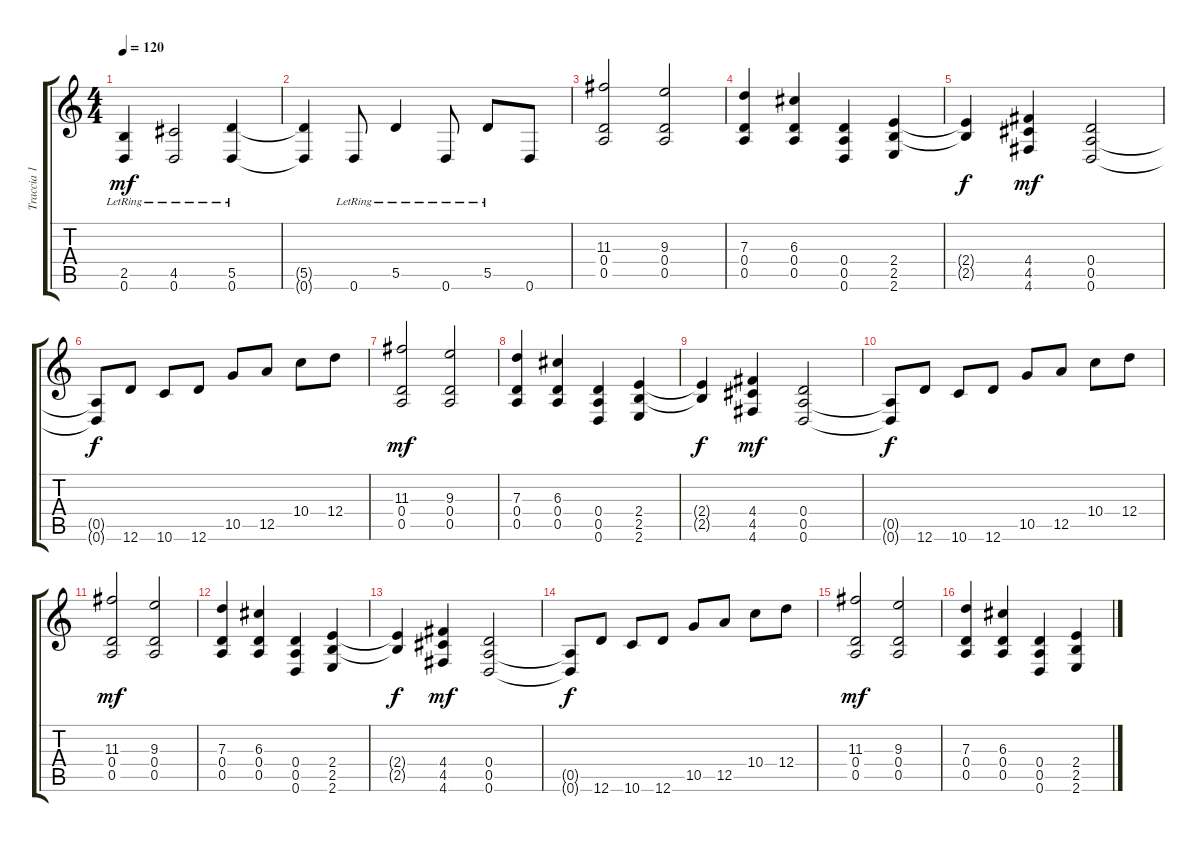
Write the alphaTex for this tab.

\track ("Traccia 1" "Traccia 1") {instrument overdrivenguitar}
\staff {score tabs}
\tuning (E4 B3 G3 D3 A2 D2) {hide}
\ts (4 4)
\tempo 120
\clef g2
\ks c
(2.5{lr} 0.6{lr}).4{dy mf} (4.5{lr} 0.6{lr}).2 (5.5{lr} 0.6{lr}).4 |
(5.5{t} 0.6{t}).4 0.6{lr}.8 5.5{lr}.4 0.6{lr}.8 5.5{lr}.8 0.6.8 |
(11.3 0.4 0.5).2 (9.3 0.4 0.5).2 |
(7.3 0.4 0.5).4 (6.3 0.4 0.5).4 (0.4 0.5 0.6).4 (2.4 2.5 2.6).4 |
(2.4{t} 2.5{t}).4{dy f} (4.4 4.5 4.6).4{dy mf} (0.4 0.5 0.6).2 |
(0.5{t} 0.6{t}).8{dy f} 12.6.8 10.6.8 12.6.8 10.5.8 12.5.8 10.4.8 12.4.8 |
(11.3 0.4 0.5).2{dy mf} (9.3 0.4 0.5).2 |
(7.3 0.4 0.5).4 (6.3 0.4 0.5).4 (0.4 0.5 0.6).4 (2.4 2.5 2.6).4 |
(2.4{t} 2.5{t}).4{dy f} (4.4 4.5 4.6).4{dy mf} (0.4 0.5 0.6).2 |
(0.5{t} 0.6{t}).8{dy f} 12.6.8 10.6.8 12.6.8 10.5.8 12.5.8 10.4.8 12.4.8 |
(11.3 0.4 0.5).2{dy mf} (9.3 0.4 0.5).2 |
(7.3 0.4 0.5).4 (6.3 0.4 0.5).4 (0.4 0.5 0.6).4 (2.4 2.5 2.6).4 |
(2.4{t} 2.5{t}).4{dy f} (4.4 4.5 4.6).4{dy mf} (0.4 0.5 0.6).2 |
(0.5{t} 0.6{t}).8{dy f} 12.6.8 10.6.8 12.6.8 10.5.8 12.5.8 10.4.8 12.4.8 |
(11.3 0.4 0.5).2{dy mf} (9.3 0.4 0.5).2 |
(7.3 0.4 0.5).4 (6.3 0.4 0.5).4 (0.4 0.5 0.6).4 (2.4 2.5 2.6).4
